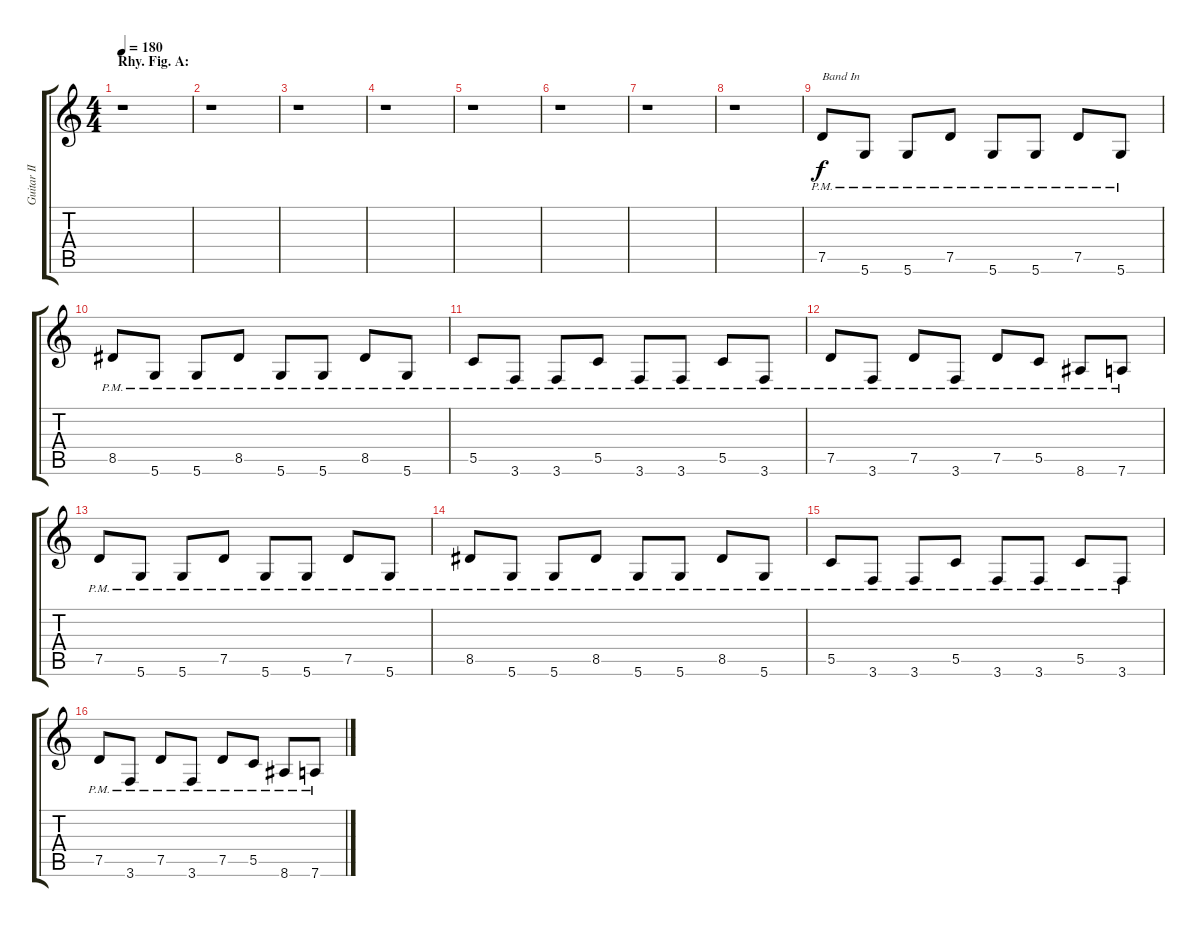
\track ("Guitar II" "Guitar II") {instrument distortionguitar}
\staff {score tabs}
\tuning (D4 A3 F3 C3 G2 D2) {hide}
\ts (4 4)
\section ("" "Rhy. Fig. A:")
\tempo 180
\clef g2
\ks c
r.1{dy f instrument distortionguitar} |
r.1 |
r.1 |
r.1 |
r.1 |
r.1 |
r.1 |
r.1 |
7.5{pm}.8{txt "Band In"} 5.6{pm}.8 5.6{pm}.8 7.5{pm}.8 5.6{pm}.8 5.6{pm}.8 7.5{pm}.8 5.6{pm}.8 |
8.5{pm}.8 5.6{pm}.8 5.6{pm}.8 8.5{pm}.8 5.6{pm}.8 5.6{pm}.8 8.5{pm}.8 5.6{pm}.8 |
5.5{pm}.8 3.6{pm}.8 3.6{pm}.8 5.5{pm}.8 3.6{pm}.8 3.6{pm}.8 5.5{pm}.8 3.6{pm}.8 |
7.5{pm}.8 3.6{pm}.8 7.5{pm}.8 3.6{pm}.8 7.5{pm}.8 5.5{pm}.8 8.6{pm}.8 7.6{pm}.8 |
7.5{pm}.8 5.6{pm}.8 5.6{pm}.8 7.5{pm}.8 5.6{pm}.8 5.6{pm}.8 7.5{pm}.8 5.6{pm}.8 |
8.5{pm}.8 5.6{pm}.8 5.6{pm}.8 8.5{pm}.8 5.6{pm}.8 5.6{pm}.8 8.5{pm}.8 5.6{pm}.8 |
5.5{pm}.8 3.6{pm}.8 3.6{pm}.8 5.5{pm}.8 3.6{pm}.8 3.6{pm}.8 5.5{pm}.8 3.6{pm}.8 |
7.5{pm}.8 3.6{pm}.8 7.5{pm}.8 3.6{pm}.8 7.5{pm}.8 5.5{pm}.8 8.6{pm}.8 7.6{pm}.8
